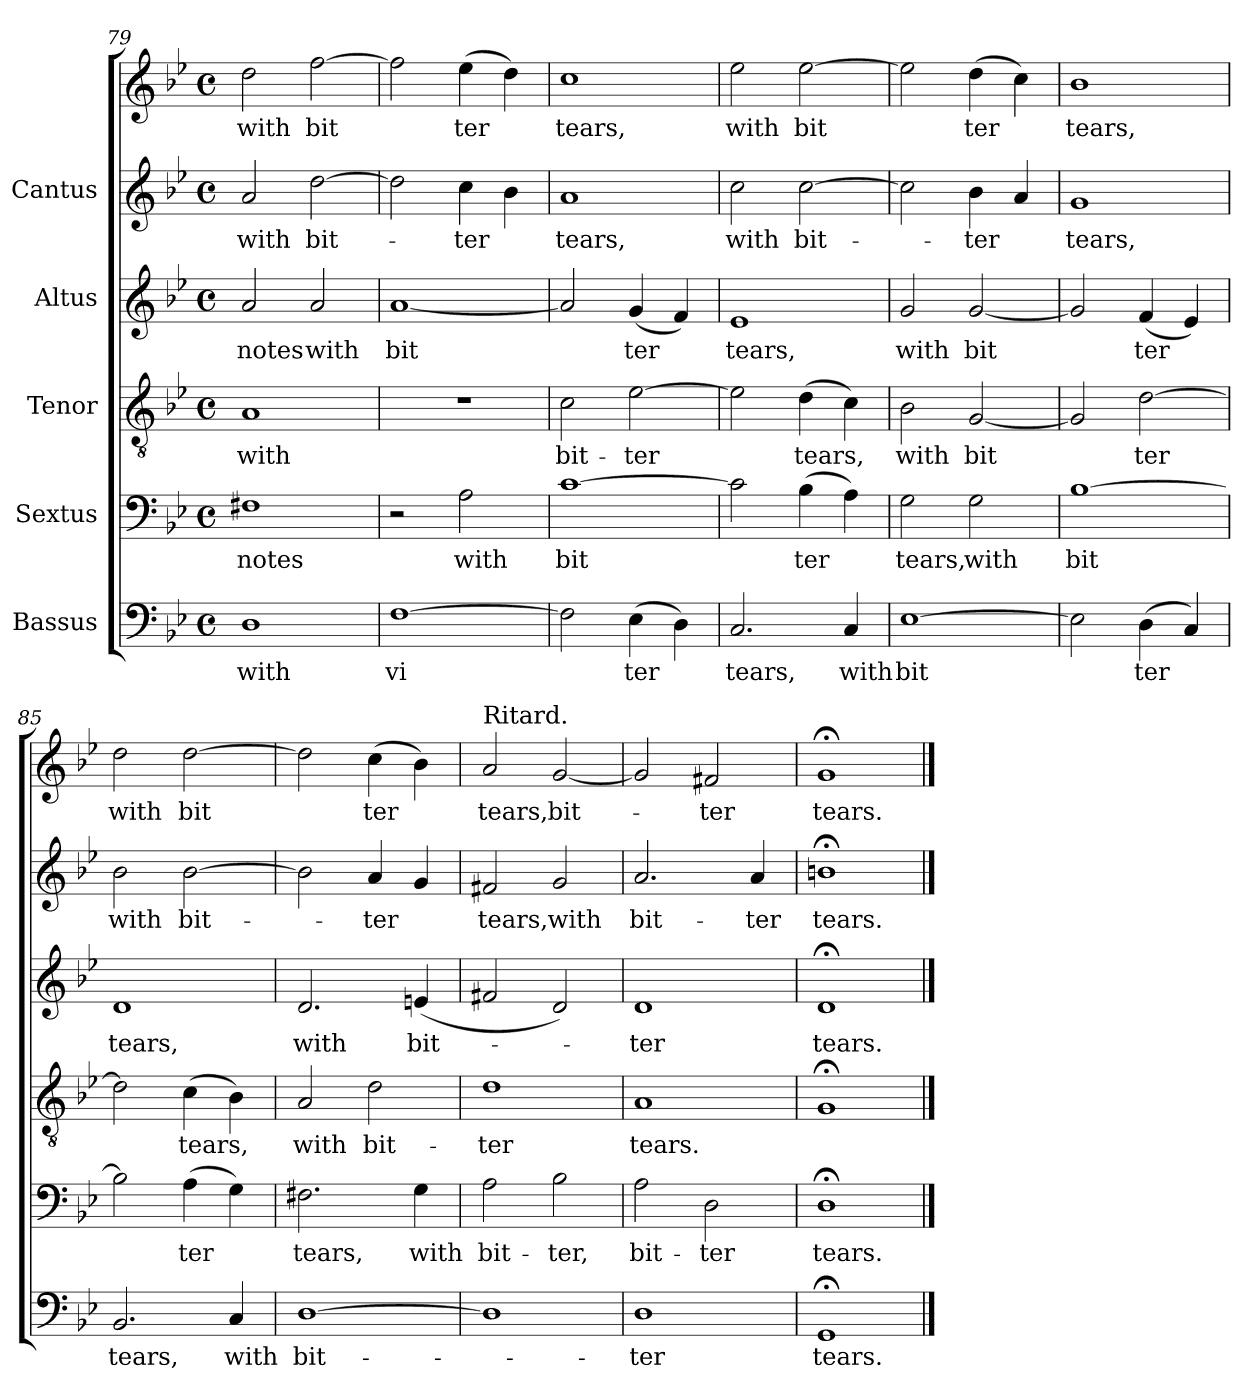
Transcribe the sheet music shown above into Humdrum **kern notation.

**kern	**text	**kern	**text	**kern	**text	**kern	**text	**kern	**text	**kern	**text
*part5	*part5	*part4	*part4	*part3	*part3	*part2	*part2	*part1	*part1	*part1	*part1
*staff6	*staff6	*staff5	*staff5	*staff4	*staff4	*staff3	*staff3	*staff2	*staff2	*staff1	*staff1
*I"Bassus	*	*I"Sextus	*	*I"Tenor	*	*I"Altus	*	*I"Cantus	*	*	*
*clefF4	*	*clefF4	*	*clefGv2	*	*clefG2	*	*clefG2	*	*clefG2	*
*k[b-e-]	*	*k[b-e-]	*	*k[b-e-]	*	*k[b-e-]	*	*k[b-e-]	*	*k[b-e-]	*
*B-:	*	*B-:	*	*B-:	*	*B-:	*	*B-:	*	*B-:	*
*M4/4	*	*M4/4	*	*M4/4	*	*M4/4	*	*M4/4	*	*M4/4	*
*met(c)	*	*met(c)	*	*met(c)	*	*met(c)	*	*met(c)	*	*met(c)	*
=79	=79	=79	=79	=79	=79	=79	=79	=79	=79	=79	=79
!	!LO:LY:b:cj	!	!LO:LY:b:cj	!	!LO:LY:b:cj	!	!LO:LY:b:cj	!	!LO:LY:b:cj	!	!LO:LY:b:cj
1D	with	1F#X	notes	1A	with	2a/	notes	2a/	-with	2dd\	with
!	!	!	!	!	!	!	!LO:LY:b:cj	!	!LO:LY:b:cj	!	!LO:LY:b:cj
.	.	.	.	.	.	2a/	with	[>2dd\	bit-	[>2ff\	bit-
!!LO:LB:g=z
=80	=80	=80	=80	=80	=80	=80	=80	=80	=80	=80	=80
!	!LO:LY:b:cj	!	!	!	!	!	!LO:LY:b:cj	!	!LO:LY:b:cj	!	!LO:LY:b:cj
[>1F	vi-	2r	.	1r	.	[<1a	bit-	2dd\]	.	2ff\]	-
!	!	!	!LO:LY:b:cj	!	!	!	!	!	!LO:LY:b:cj	!	!LO:LY:b:cj
.	.	2A\	with	.	.	.	.	4cc\	ter	(>4ee-\	ter
!	!	!	!	!	!	!	!	!	!LO:LY:b:cj	!	!LO:LY:b:cj
.	.	.	.	.	.	.	.	4b-\	.	4dd\)	.
=81	=81	=81	=81	=81	=81	=81	=81	=81	=81	=81	=81
!	!LO:LY:b:cj	!	!LO:LY:b:cj	!	!LO:LY:b:cj	!	!LO:LY:b:cj	!	!LO:LY:b:cj	!	!LO:LY:b:cj
2F\]	-	[>1c	bit-	2c\	bit-	2a/]	-	1a	tears,	1cc	tears,
!	!LO:LY:b:cj	!	!	!	!LO:LY:b:cj	!	!LO:LY:b:cj	!	!	!	!
(>4E-\	ter	.	.	[>2e-\	-ter	(<4g/	ter	.	.	.	.
!	!LO:LY:b:cj	!	!	!	!	!	!LO:LY:b:cj	!	!	!	!
4D\)	.	.	.	.	.	4f/)	.	.	.	.	.
=82	=82	=82	=82	=82	=82	=82	=82	=82	=82	=82	=82
!	!LO:LY:b:cj	!	!LO:LY:b:cj	!	!LO:LY:b:cj	!	!LO:LY:b:cj	!	!LO:LY:b:cj	!	!LO:LY:b:cj
2.C/	tears,	2c\]	-	2e-\]	.	1e-	tears,	2cc\	-with	2ee-\	with
!	!	!	!LO:LY:b:cj	!	!LO:LY:b:cj	!	!	!	!LO:LY:b:cj	!	!LO:LY:b:cj
.	.	(>4B-\	ter	(>4d\	tears,	.	.	[>2cc\	bit-	[>2ee-\	bit-
!	!LO:LY:b:cj	!	!LO:LY:b:cj	!	!LO:LY:b:cj	!	!	!	!	!	!
4C/	with	4A\)	.	4c\)	.	.	.	.	.	.	.
=83	=83	=83	=83	=83	=83	=83	=83	=83	=83	=83	=83
!	!LO:LY:b:cj	!	!LO:LY:b:cj	!	!LO:LY:b:cj	!	!LO:LY:b:cj	!	!LO:LY:b:cj	!	!LO:LY:b:cj
[>1E-	bit-	2G\	tears,	2B-\	with	2g/	with	2cc\]	.	2ee-\]	-
!	!	!	!LO:LY:b:cj	!	!LO:LY:b:cj	!	!LO:LY:b:cj	!	!LO:LY:b:cj	!	!LO:LY:b:cj
.	.	2G\	with	[<2G/	bit-	[<2g/	bit-	4b-\	ter	(>4dd\	ter
!	!	!	!	!	!	!	!	!	!LO:LY:b:cj	!	!LO:LY:b:cj
.	.	.	.	.	.	.	.	4a/	.	4cc\)	.
=84	=84	=84	=84	=84	=84	=84	=84	=84	=84	=84	=84
!	!LO:LY:b:cj	!	!LO:LY:b:cj	!	!LO:LY:b:cj	!	!LO:LY:b:cj	!	!LO:LY:b:cj	!	!LO:LY:b:cj
2E-\]	-	[>1B-	bit-	2G/]	-	2g/]	-	1g	tears,	1b-	tears,
!	!LO:LY:b:cj	!	!	!	!LO:LY:b:cj	!	!LO:LY:b:cj	!	!	!	!
(>4D\	ter	.	.	[>2d\	ter	(<4f/	ter	.	.	.	.
!	!LO:LY:b:cj	!	!	!	!	!	!LO:LY:b:cj	!	!	!	!
4C/)	.	.	.	.	.	4e-/)	.	.	.	.	.
=85	=85	=85	=85	=85	=85	=85	=85	=85	=85	=85	=85
!	!LO:LY:b:cj	!	!LO:LY:b:cj	!	!LO:LY:b:cj	!	!LO:LY:b:cj	!	!LO:LY:b:cj	!	!LO:LY:b:cj
2.BB-/	tears,	2B-\]	-	2d\]	.	1d	tears,	2b-\	-with	2dd\	with
!	!	!	!LO:LY:b:cj	!	!LO:LY:b:cj	!	!	!	!LO:LY:b:cj	!	!LO:LY:b:cj
.	.	(>4A\	ter	(>4c\	tears,	.	.	[>2b-\	bit-	[>2dd\	bit-
!	!LO:LY:b:cj	!	!LO:LY:b:cj	!	!LO:LY:b:cj	!	!	!	!	!	!
4C/	with	4G\)	.	4B-\)	.	.	.	.	.	.	.
!!LO:PB:g=z
=86	=86	=86	=86	=86	=86	=86	=86	=86	=86	=86	=86
!	!LO:LY:b:cj	!	!LO:LY:b:cj	!	!LO:LY:b:cj	!	!LO:LY:b:cj	!	!LO:LY:b:cj	!	!LO:LY:b:cj
[>1D	bit-	2.F#X\	tears,	2A/	with	2.d/	with	2b-\]	.	2dd\]	-
!	!	!	!	!	!LO:LY:b:cj	!	!	!	!LO:LY:b:cj	!	!LO:LY:b:cj
.	.	.	.	2d\	bit-	.	.	4a/	ter	(>4cc\	ter
!	!	!	!LO:LY:b:cj	!	!	!	!LO:LY:b:cj	!	!LO:LY:b:cj	!	!LO:LY:b:cj
.	.	4G\	with	.	.	(<4en/	bit-	4g/	.	4b-\)	.
=87	=87	=87	=87	=87	=87	=87	=87	=87	=87	=87	=87
!	!	!	!	!	!	!	!	!	!	!LO:TX:a:t=Ritard.	!
!	!	!	!LO:LY:b:cj	!	!LO:LY:b:cj	!	!	!	!LO:LY:b:cj	!	!LO:LY:b:cj
1D]	.	2A\	bit-	1d	-ter	2f#X/	.	2f#X/	-tears,	2a/	tears,
!	!	!	!LO:LY:b:cj	!	!	!	!	!	!LO:LY:b:cj	!	!LO:LY:b:cj
.	.	2B-\	-ter,	.	.	2d/)	.	2g/	with	[<2g/	bit-
=88	=88	=88	=88	=88	=88	=88	=88	=88	=88	=88	=88
!	!LO:LY:b:cj	!	!LO:LY:b:cj	!	!LO:LY:b:cj	!	!LO:LY:b:cj	!	!LO:LY:b:cj	!	!LO:LY:b:cj
1D	-ter	2A\	bit-	1A	tears.	1d	-ter	2.a/	bit-	2g/]	.
!	!	!	!LO:LY:b:cj	!	!	!	!	!	!	!	!LO:LY:b:cj
.	.	2D\	-ter	.	.	.	.	.	.	2f#X/	ter
!	!	!	!	!	!	!	!	!	!LO:LY:b:cj	!	!
.	.	.	.	.	.	.	.	4a/	-ter	.	.
=89	=89	=89	=89	=89	=89	=89	=89	=89	=89	=89	=89
!	!LO:LY:b:cj	!	!LO:LY:b:cj	!	!	!	!LO:LY:b:cj	!	!LO:LY:b:cj	!	!LO:LY:b:cj
1GG;<	tears.	1D;<	tears.	1G;<	.	1d;<	tears.	1bn;<	tears.	1g;<	tears.
==	==	==	==	==	==	==	==	==	==	==	==
*-	*-	*-	*-	*-	*-	*-	*-	*-	*-	*-	*-
